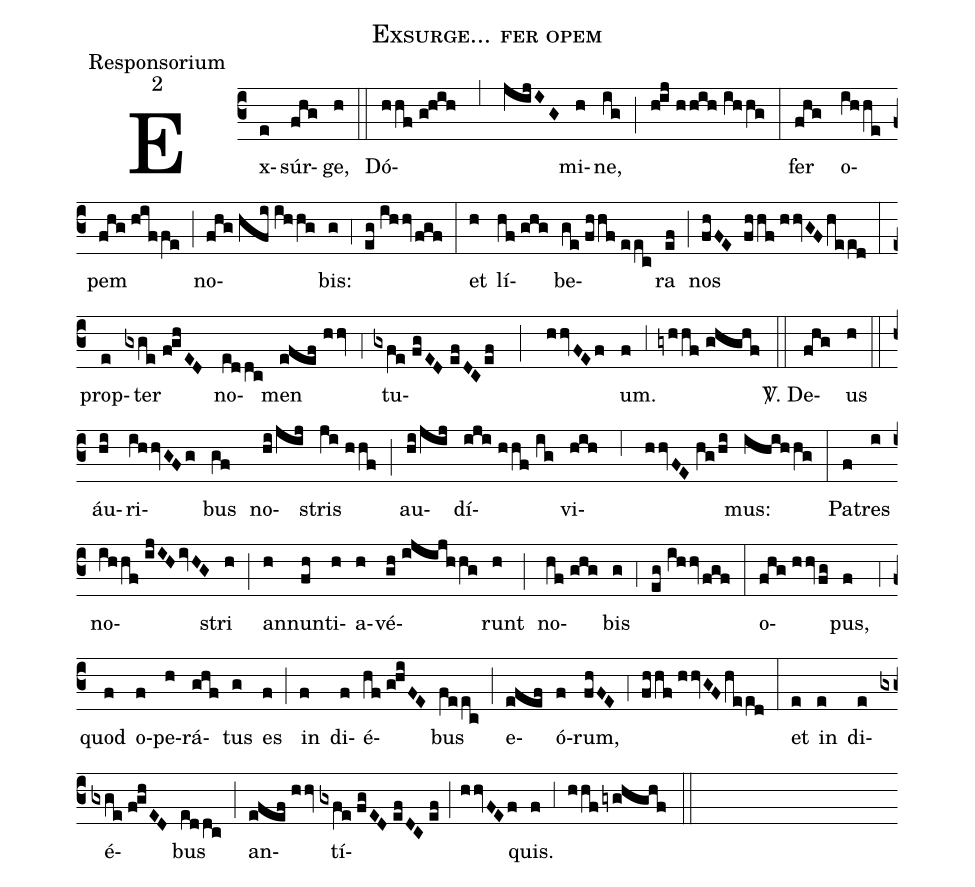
name:Exsurge... fer opem;
office-part:Responsorium;
mode:2;
%%
(c3) Ex(e)súr(fhg)ge,(h) (::)
Dó(hhf//g!hih;5jijIG)mi(h)ne,(ig) (;) (h!ij//hhih//ihhg) (:)
fer(fhg) o(ihhe)pem(fhg//hiffe) (;) no(fhg//hfi//ihhg)bis:(g) (,4) (eg//ihhv/fgf) (:)
et(h) lí(hf//ghg)be(ge//fhhf//eec)ra(ef) (;) nos(fhFE fhhf//hhvGF/heed) (:)
prop(e)ter(gxge//f!ghED) no(eddc)men(efef//hhv) (,4) tu(gxfe//fgED//efDC/ef;hhvFEf)um.(f) (,3) (gyhhf//ghghf) (::)

<sp>V/</sp>. De(fhg)us(h) (::)
áu(hi)ri(ihhvGFg)bus(gf) no(hi/jij)stris(ji//hhf) (;) au(hi/jij)dí(iji//hhf//ig)vi(hih;6hhvFE//hg/hi)mus:(ihihhg) (:)
Pa(f)tres(i) no(ihhf//ijIH/ivHG)stri(h) (;) an(h)nun(fh)ti(h)a(h)vé(gh//ijijhhg)runt(h) (;) no(hf//ghg)bis(g) (,4) (eg//ihhv/fgf) (:)
o(fhg//hhv/fg)pus,(f) (,4) quod(f) o(f)pe(h)rá(ghf)tus(g) es(f) (;) in(f) di(f)é(hf//g!hiFE)bus(feec) (;) e(efef)ó(f)rum,(fhFE) (,4) (fhhf//hhvGF/heed) (:)
et(e) in(e) di(e)é(gxge//f!ghED)bus(eddc) (;) an(efef//hhv)tí(gxfe//fgED//efDC//ef;hhvFEf)quis.(f) (,3) (hhf/gyghghf) (::)
